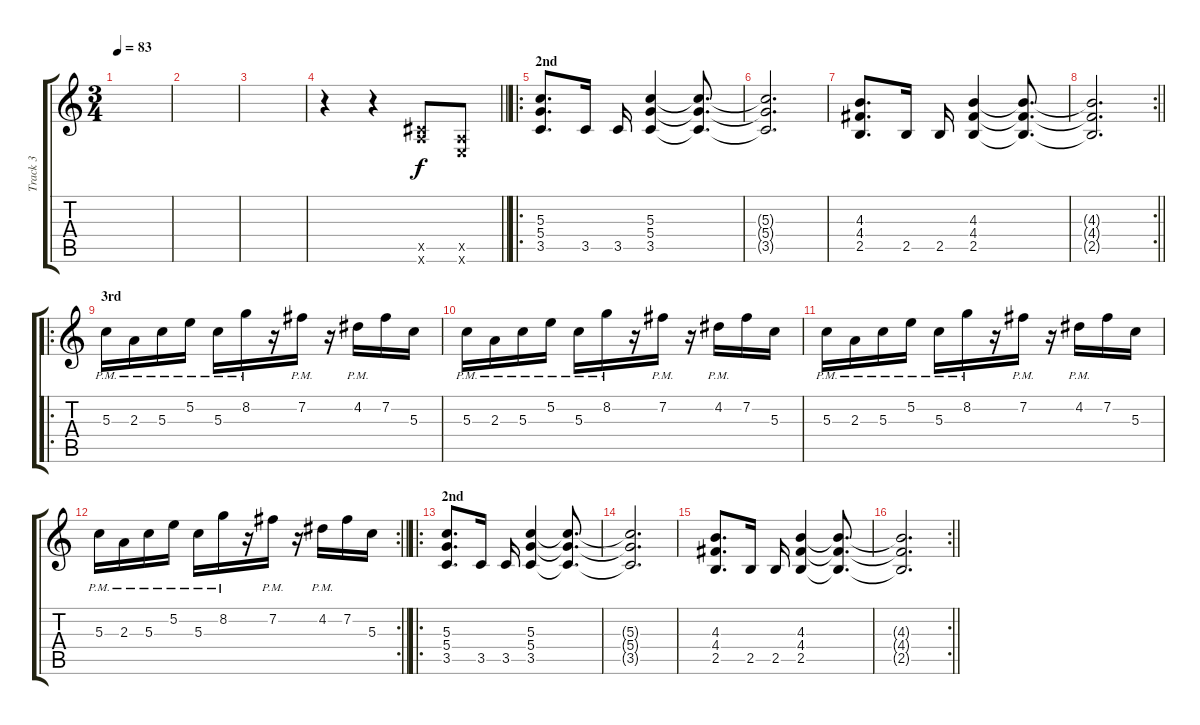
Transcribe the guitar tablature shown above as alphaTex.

\track ("Track 3" "Track 3") {instrument distortionguitar}
\staff {score tabs}
\tuning (E4 B3 G3 D3 A2 E2) {hide}
\ts (3 4)
\tempo 83
\clef g2
\ks c
|
|
|
\barLineRight lightlight
r.4 r.4 (0.5{x} 9.6{x}).8 (0.5{x} 0.6{x}).8 |
\ro
\section ("" "2nd")
(5.3 5.4 3.5).8{d} 3.5.16 3.5.16 (5.3 5.4 3.5).4 (5.3{t} 5.4{t} 3.5{t}).8{d} |
(5.3{t} 5.4{t} 3.5{t}).2{d} |
(4.3 4.4 2.5).8{d} 2.5.16 2.5.16 (4.3 4.4 2.5).4 (4.3{t} 4.4{t} 2.5{t}).8{d} |
\rc 2
\barLineRight lightlight
(4.3{t} 4.4{t} 2.5{t}).2{d} |
\ro
\section ("" "3rd")
5.3{pm}.16 2.3{pm}.16 5.3{pm}.16 5.2{pm}.16 5.3{pm}.16 8.2{pm}.16 r.16 7.2{pm}.16 r.16 4.2{pm}.16 7.2.16 5.3.16 |
5.3{pm}.16 2.3{pm}.16 5.3{pm}.16 5.2{pm}.16 5.3{pm}.16 8.2{pm}.16 r.16 7.2{pm}.16 r.16 4.2{pm}.16 7.2.16 5.3.16 |
5.3{pm}.16 2.3{pm}.16 5.3{pm}.16 5.2{pm}.16 5.3{pm}.16 8.2{pm}.16 r.16 7.2{pm}.16 r.16 4.2{pm}.16 7.2.16 5.3.16 |
\rc 2
\barLineRight lightlight
5.3{pm}.16 2.3{pm}.16 5.3{pm}.16 5.2{pm}.16 5.3{pm}.16 8.2{pm}.16 r.16 7.2{pm}.16 r.16 4.2{pm}.16 7.2.16 5.3.16 |
\ro
\section ("" "2nd")
(5.3 5.4 3.5).8{d} 3.5.16 3.5.16 (5.3 5.4 3.5).4 (5.3{t} 5.4{t} 3.5{t}).8{d} |
(5.3{t} 5.4{t} 3.5{t}).2{d} |
(4.3 4.4 2.5).8{d} 2.5.16 2.5.16 (4.3 4.4 2.5).4 (4.3{t} 4.4{t} 2.5{t}).8{d} |
\rc 2
\barLineRight lightlight
(4.3{t} 4.4{t} 2.5{t}).2{d}
